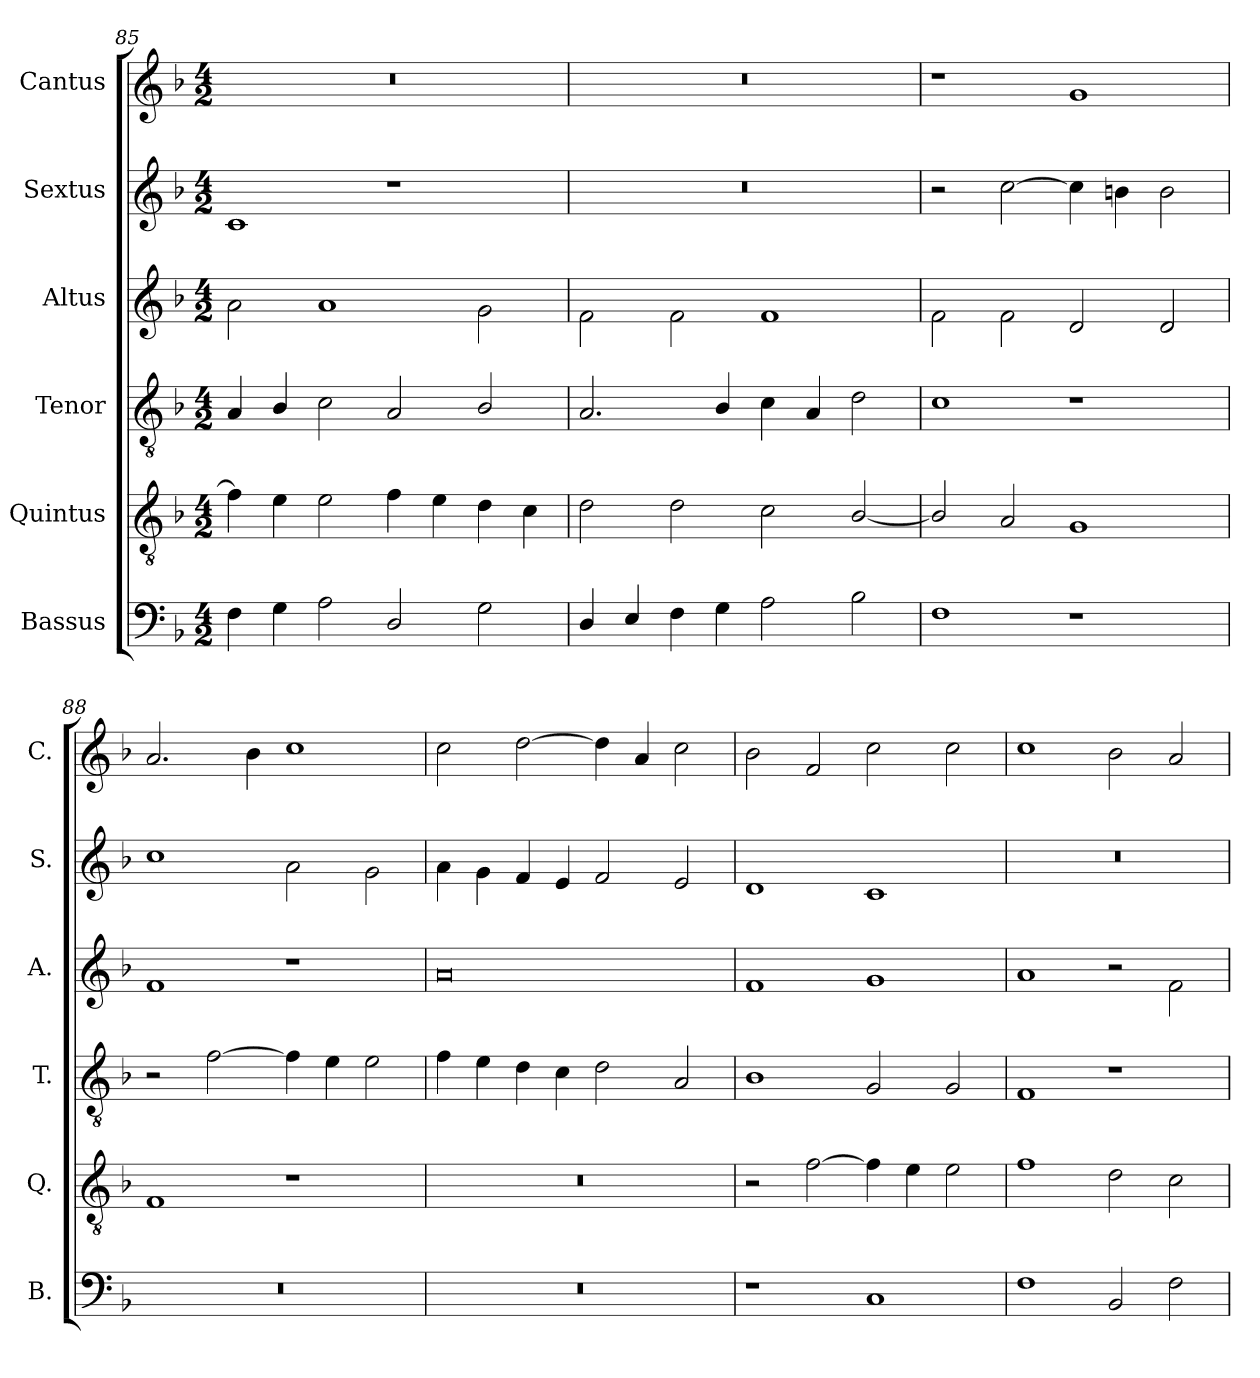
**kern	**kern	**kern	**kern	**kern	**kern
*part6	*part5	*part4	*part3	*part2	*part1
*staff6	*staff5	*staff4	*staff3	*staff2	*staff1
*I"Bassus	*I"Quintus	*I"Tenor	*I"Altus	*I"Sextus	*I"Cantus
*I'B.	*I'Q.	*I'T.	*I'A.	*I'S.	*I'C.
*clefF4	*clefGv2	*clefGv2	*clefG2	*clefG2	*clefG2
*k[b-]	*k[b-]	*k[b-]	*k[b-]	*k[b-]	*k[b-]
*M4/2	*M4/2	*M4/2	*M4/2	*M4/2	*M4/2
=85	=85	=85	=85	=85	=85
!	!	!	!	!	!LO:N:vis=1
4F\	4f\]	4A/	2a\	1c	0r
4G\	4e\	4B-/	.	.	.
2A\	2e\	2c\	1a	.	.
2D/	4f\	2A/	.	1r	.
.	4e\	.	.	.	.
2G\	4d\	2B-/	2g\	.	.
.	4c\	.	.	.	.
=86	=86	=86	=86	=86	=86
!	!	!	!	!LO:N:vis=1	!LO:N:vis=1
4D/	2d\	2.A/	2f\	0r	0r
4E/	.	.	.	.	.
4F\	2d\	.	2f\	.	.
4G\	.	4B-/	.	.	.
2A\	2c\	4c\	1f	.	.
.	.	4A/	.	.	.
2B-\	[2B-/	2d\	.	.	.
=87	=87	=87	=87	=87	=87
1F	2B-/]	1c	2f\	2r	1r
.	2A/	.	2f\	[2cc\	.
1r	1G	1r	2d/	4cc\]	1g
.	.	.	.	4bn\	.
.	.	.	2d/	2b\	.
!!LO:LB:g=z
=88	=88	=88	=88	=88	=88
!LO:N:vis=1	!	!	!	!	!
0r	1F	2r	1f	1cc	2.a/
.	.	[2f\	.	.	.
.	.	.	.	.	4b-\
.	1r	4f\]	1r	2a\	1cc
.	.	4e\	.	.	.
.	.	2e\	.	2g\	.
=89	=89	=89	=89	=89	=89
!LO:N:vis=1	!LO:N:vis=1	!	!	!	!
0r	0r	4f\	0a	4a\	2cc\
.	.	4e\	.	4g\	.
.	.	4d\	.	4f/	[2dd\
.	.	4c\	.	4e/	.
.	.	2d\	.	2f/	4dd\]
.	.	.	.	.	4a/
.	.	2A/	.	2e/	2cc\
!!LO:PB:g=z
=90	=90	=90	=90	=90	=90
1r	2r	1B-	1f	1d	2b-\
.	[2f\	.	.	.	2f/
1C	4f\]	2G/	1g	1c	2cc\
.	4e\	.	.	.	.
.	2e\	2G/	.	.	2cc\
=91	=91	=91	=91	=91	=91
!	!	!	!	!LO:N:vis=1	!
1F	1f	1F	1a	0r	1cc
2BB-/	2d\	1r	2r	.	2b-\
2F\	2c\	.	2f\	.	2a/
=	=	=	=	=	=
*-	*-	*-	*-	*-	*-
